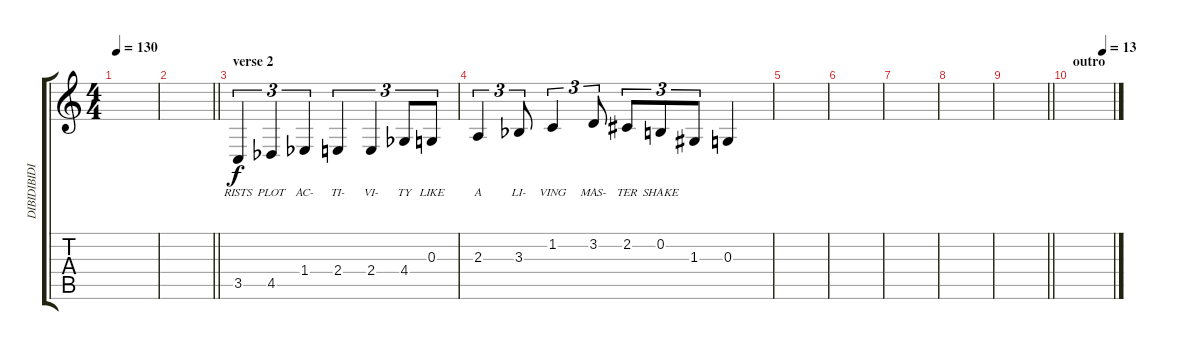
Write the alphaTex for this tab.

\track ("DIBIDIBIDIB MY NAME IS MINHO" "DIBIDIBIDI") {instrument choiraahs}
\staff {score tabs}
\tuning (E4 B3 G3 D3 A2 E2) {hide}
\ts (4 4)
\tempo 130
\clef g2
\ks c
|
\barLineRight lightlight
|
\section ("" "verse 2")
3.5.4{tu (3 2) lyrics (0 "RISTS") lyrics (1 "") lyrics (2 "") lyrics (3 "") lyrics (4 "")} 4.5{acc b}.4{tu (3 2) lyrics (0 "PLOT") lyrics (1 "") lyrics (2 "") lyrics (3 "") lyrics (4 "")} 1.4{acc b}.4{tu (3 2) lyrics (0 "AC-") lyrics (1 "") lyrics (2 "") lyrics (3 "") lyrics (4 "")} 2.4.4{tu (3 2) lyrics (0 "TI-") lyrics (1 "") lyrics (2 "") lyrics (3 "") lyrics (4 "")} 2.4.4{tu (3 2) lyrics (0 "VI-") lyrics (1 "") lyrics (2 "") lyrics (3 "") lyrics (4 "")} 4.4{acc b}.8{tu (3 2) lyrics (0 "TY") lyrics (1 "") lyrics (2 "") lyrics (3 "") lyrics (4 "")} 0.3.8{tu (3 2) lyrics (0 "LIKE") lyrics (1 "") lyrics (2 "") lyrics (3 "") lyrics (4 "")} |
2.3.4{tu (3 2) lyrics (0 "A") lyrics (1 "") lyrics (2 "") lyrics (3 "") lyrics (4 "")} 3.3{acc b}.8{tu (3 2) lyrics (0 "LI-") lyrics (1 "") lyrics (2 "") lyrics (3 "") lyrics (4 "")} 1.2.4{tu (3 2) lyrics (0 "VING") lyrics (1 "") lyrics (2 "") lyrics (3 "") lyrics (4 "")} 3.2.8{tu (3 2) lyrics (0 "MAS-") lyrics (1 "") lyrics (2 "") lyrics (3 "") lyrics (4 "")} 2.2.8{tu (3 2) lyrics (0 "TER") lyrics (1 "") lyrics (2 "") lyrics (3 "") lyrics (4 "")} 0.2.8{tu (3 2) lyrics (0 "SHAKE") lyrics (1 "") lyrics (2 "") lyrics (3 "") lyrics (4 "")} 1.3.8{tu (3 2)} 0.3.4 |
|
|
|
|
\barLineRight lightlight
|
\section ("" "outro")
\tempo (13 0.75)
